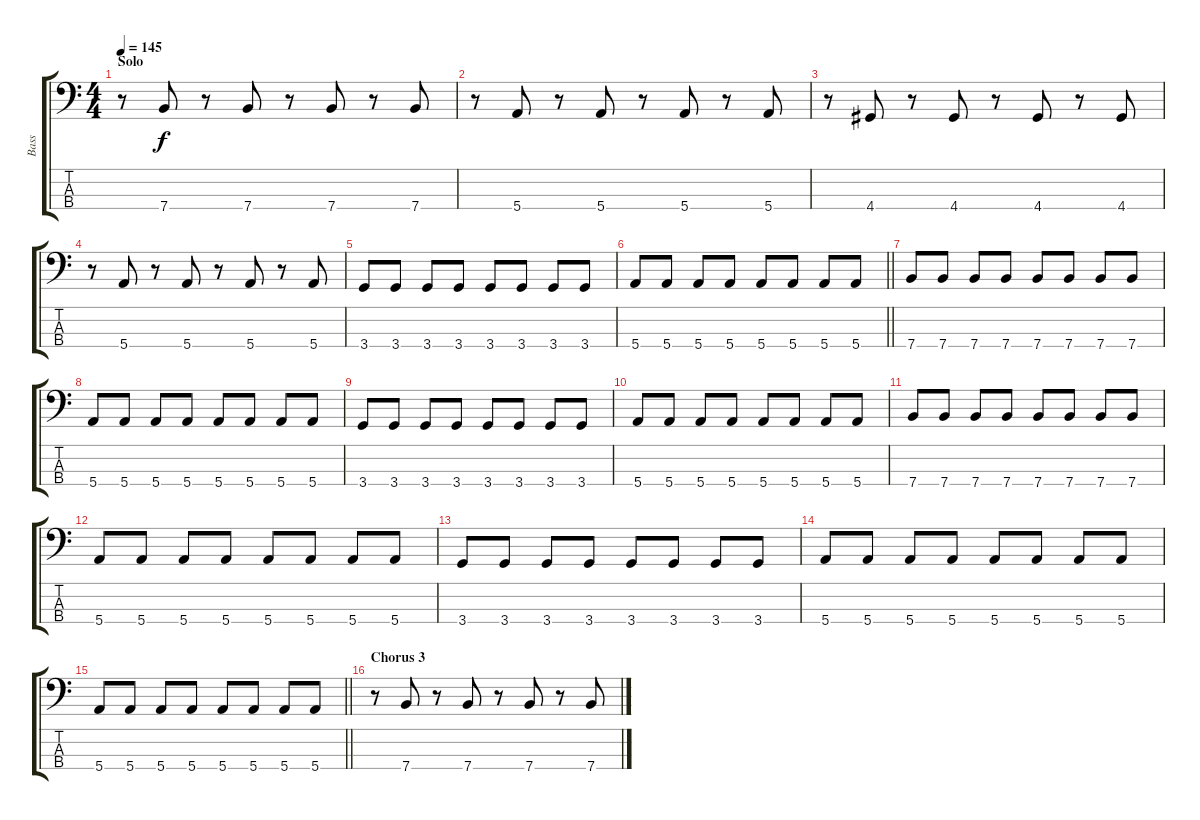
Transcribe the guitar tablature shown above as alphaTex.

\track ("Bass" "Bass") {instrument electricbasspick}
\staff {score tabs}
\tuning (G2 D2 A1 E1) {hide}
\ts (4 4)
\section ("" "Solo")
\tempo 145
\clef f4
\ks c
r.8{dy f} 7.4.8 r.8 7.4.8 r.8 7.4.8 r.8 7.4.8 |
r.8 5.4.8 r.8 5.4.8 r.8 5.4.8 r.8 5.4.8 |
r.8 4.4.8 r.8 4.4.8 r.8 4.4.8 r.8 4.4.8 |
r.8 5.4.8 r.8 5.4.8 r.8 5.4.8 r.8 5.4.8 |
3.4.8 3.4.8 3.4.8 3.4.8 3.4.8 3.4.8 3.4.8 3.4.8 |
\barLineRight lightlight
5.4.8 5.4.8 5.4.8 5.4.8 5.4.8 5.4.8 5.4.8 5.4.8 |
7.4.8 7.4.8 7.4.8 7.4.8 7.4.8 7.4.8 7.4.8 7.4.8 |
5.4.8 5.4.8 5.4.8 5.4.8 5.4.8 5.4.8 5.4.8 5.4.8 |
3.4.8 3.4.8 3.4.8 3.4.8 3.4.8 3.4.8 3.4.8 3.4.8 |
5.4.8 5.4.8 5.4.8 5.4.8 5.4.8 5.4.8 5.4.8 5.4.8 |
7.4.8 7.4.8 7.4.8 7.4.8 7.4.8 7.4.8 7.4.8 7.4.8 |
5.4.8 5.4.8 5.4.8 5.4.8 5.4.8 5.4.8 5.4.8 5.4.8 |
3.4.8 3.4.8 3.4.8 3.4.8 3.4.8 3.4.8 3.4.8 3.4.8 |
5.4.8 5.4.8 5.4.8 5.4.8 5.4.8 5.4.8 5.4.8 5.4.8 |
\barLineRight lightlight
5.4.8 5.4.8 5.4.8 5.4.8 5.4.8 5.4.8 5.4.8 5.4.8 |
\section ("" "Chorus 3")
r.8 7.4.8 r.8 7.4.8 r.8 7.4.8 r.8 7.4.8
